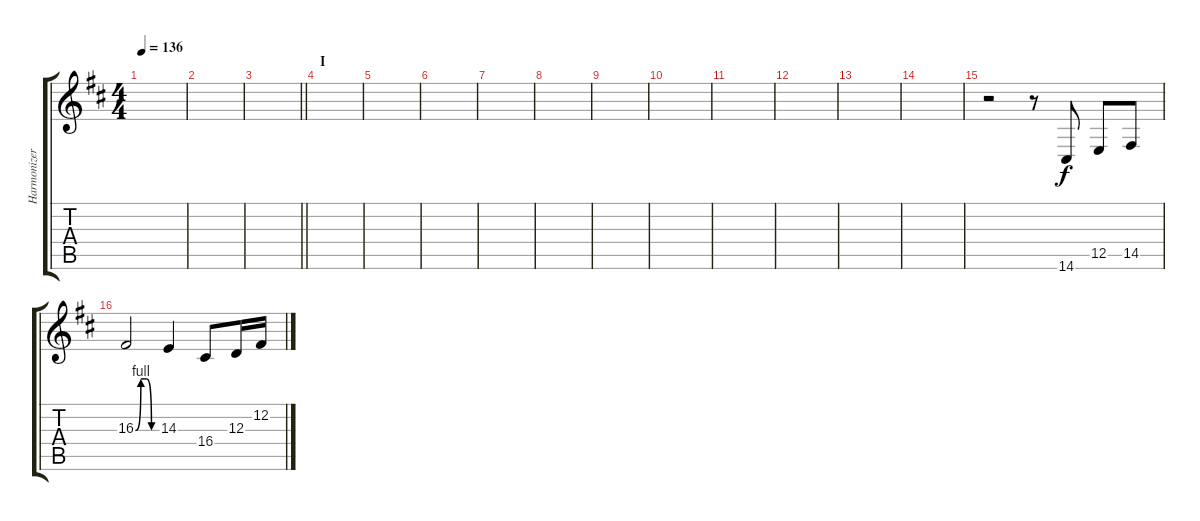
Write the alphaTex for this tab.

\track ("Harmonizer (fourth down)" "Harmonizer") {instrument lead5charang}
\staff {score tabs}
\tuning (B3 Gb3 D3 A2 E2 B1) {hide}
\ts (4 4)
\tempo 136
\clef g2
\ks d
|
|
\barLineRight lightlight
|
\section ("" "I")
|
|
|
|
|
|
|
|
|
|
|
r.2 r.8 14.6.8 12.5.8 14.5.8 |
16.3{be (custom 0 0 15 4 30 4 45 0 60 0)}.2 14.3.4 16.4.8 12.3.16 12.2.16
